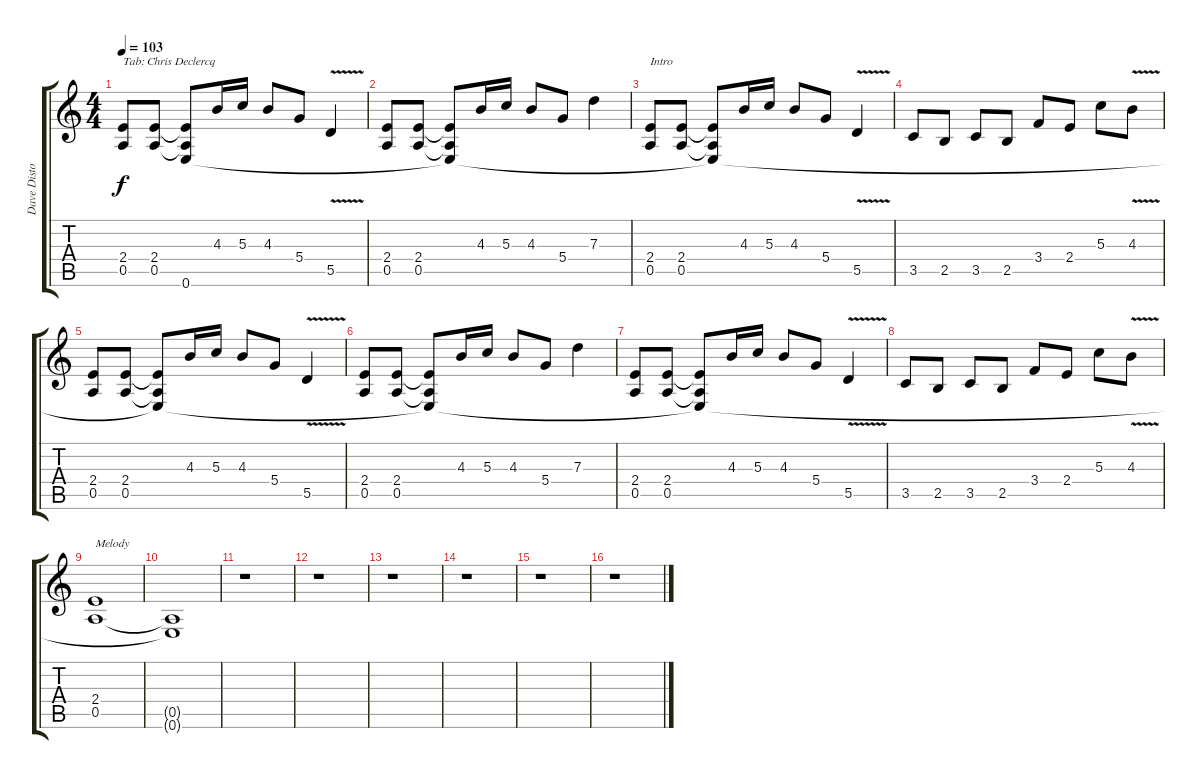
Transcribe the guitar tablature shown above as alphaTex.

\track ("Dave Distortion" "Dave Disto") {instrument distortionguitar}
\staff {score tabs}
\tuning (E4 B3 G3 D3 A2 E2) {hide}
\ts (4 4)
\tempo 103
\clef g2
\ks c
(2.4 0.5).8{txt "Tab: Chris Declercq" dy f instrument distortionguitar} (2.4 0.5).8 (2.4{t} 0.5{t} 0.6).8 4.3.16 5.3.16 4.3.8 5.4.8 5.5{v}.4 |
(2.4 0.5).8 (2.4 0.5).8 (2.4{t} 0.5{t} 0.6{t}).8 4.3.16 5.3.16 4.3.8 5.4.8 7.3.4 |
(2.4 0.5).8{txt "Intro"} (2.4 0.5).8 (2.4{t} 0.5{t} 0.6{t}).8 4.3.16 5.3.16 4.3.8 5.4.8 5.5{v}.4 |
3.5.8 2.5.8 3.5.8 2.5.8 3.4.8 2.4.8 5.3.8 4.3{v}.8 |
(2.4 0.5).8 (2.4 0.5).8 (2.4{t} 0.5{t} 0.6{t}).8 4.3.16 5.3.16 4.3.8 5.4.8 5.5{v}.4 |
(2.4 0.5).8 (2.4 0.5).8 (2.4{t} 0.5{t} 0.6{t}).8 4.3.16 5.3.16 4.3.8 5.4.8 7.3.4 |
(2.4 0.5).8 (2.4 0.5).8 (2.4{t} 0.5{t} 0.6{t}).8 4.3.16 5.3.16 4.3.8 5.4.8 5.5{v}.4 |
3.5.8 2.5.8 3.5.8 2.5.8 3.4.8 2.4.8 5.3.8 4.3{v}.8 |
(2.4 0.5).1{txt "Melody"} |
(0.5{t} 0.6{t}).1{volume 9} |
r.1{volume 12} |
r.1 |
r.1 |
r.1 |
r.1 |
r.1
